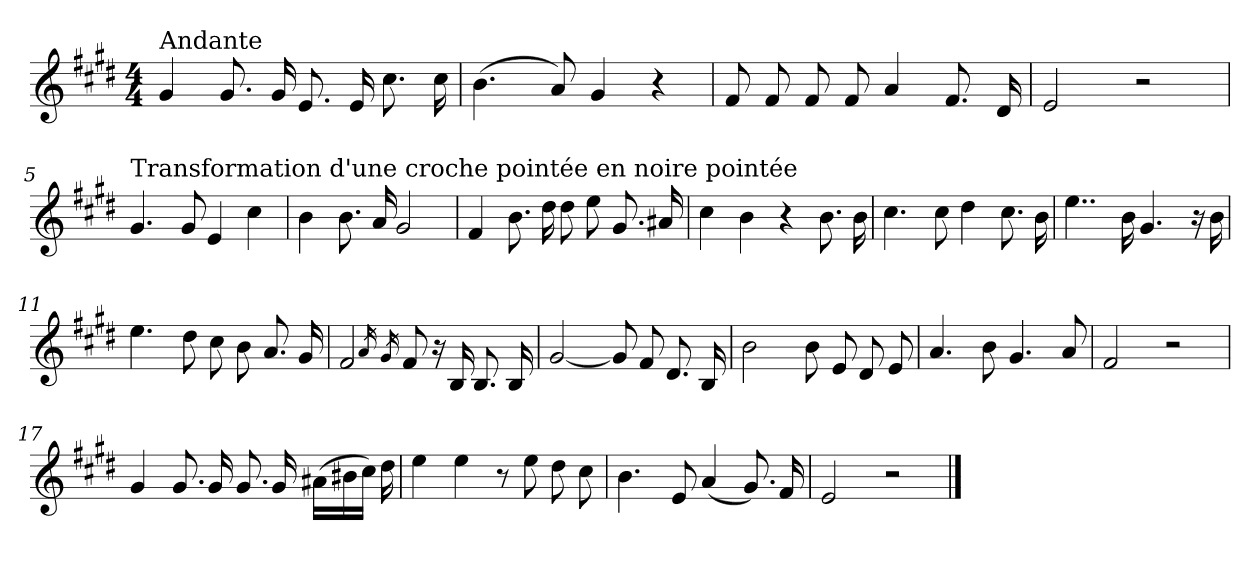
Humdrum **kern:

**kern
*part1
*staff1
*clefG2
*k[f#c#g#d#]
*E:
*M4/4
=1
!LO:TX:a:t=Andante
4g#/
8.g#/
16g#/
8.e/
16e/
8.cc#\
16cc#\
=2
(>4.b\
8a/)
4g#/
4r
=3
8f#/
8f#/
8f#/
8f#/
4a/
8.f#/
16d#/
=4
2e/
2r
!!LO:LB:g=z
=5
!LO:TX:a:t=Transformation d'une croche pointée en noire pointée
4.g#/
8g#/
4e/
4cc#\
=6
4b\
8.b\
16a/
2g#/
=7
4f#/
8.b\
16dd#\
8dd#\
8ee\
8.g#/
16a#X/
=8
4cc#\
4b\
4r
8.b\
16b\
=9
4.cc#\
8cc#\
4dd#\
8.cc#\
16b\
!!LO:LB:g=z
=10
4..ee\
16b\
4.g#/
16r
16b\
=11
4.ee\
8dd#\
8cc#\
8b\
8.a/
16g#/
=12
2f#/
16qa/
16qg#/
8f#/
16r
16B/
8.B/
16B/
=13
[2g#/
8g#/]
8f#/
8.d#/
16B/
=14
2b\
8b\
8e/
8d#/
8e/
!!LO:LB:g=z
=15
4.a/
8b\
4.g#/
8a/
=16
2f#/
2r
=17
4g#/
8.g#/
16g#/
8.g#/
16g#/
(>16a#X\LL
16b#X\
16cc#\JJ)
16dd#\
=18
4ee\
4ee\
8r
8ee\
8dd#\
8cc#\
=19
4.b\
8e/
(<4a/
8.g#/)
16f#/
!!LO:LB:g=z
=20
2e/
2r
==
*-
